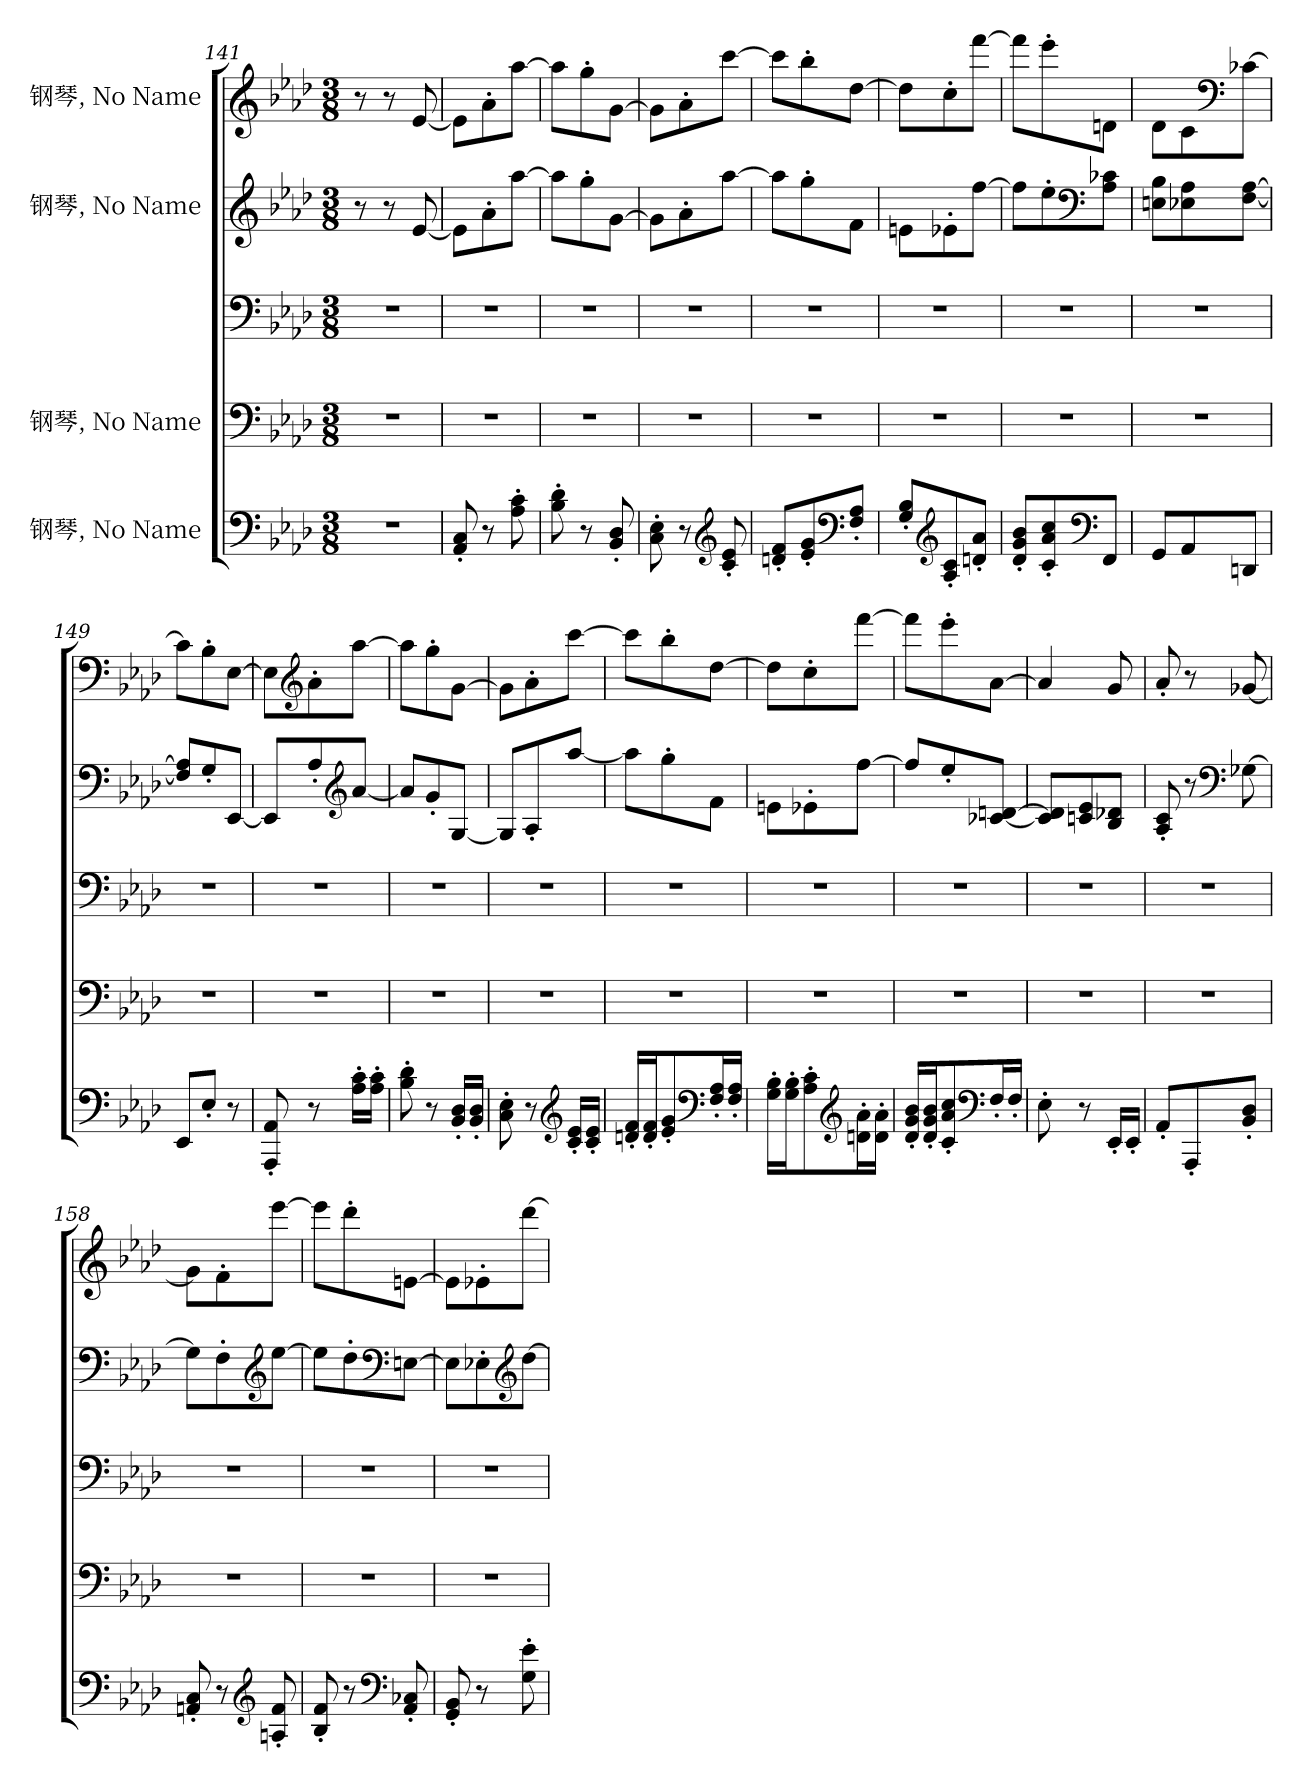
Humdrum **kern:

**kern	**kern	**kern	**kern	**kern
*part4	*part3	*part3	*part2	*part1
*staff5	*staff4	*staff3	*staff2	*staff1
*I"钢琴, No Name	*I"钢琴, No Name	*	*I"钢琴, No Name	*I"钢琴, No Name
*clefF4	*clefF4	*clefF4	*clefG2	*clefG2
*k[b-e-a-d-]	*k[b-e-a-d-]	*k[b-e-a-d-]	*k[b-e-a-d-]	*k[b-e-a-d-]
*M3/8	*M3/8	*M3/8	*M3/8	*M3/8
=141	=141	=141	=141	=141
4.r	4.r	4.r	8r	8r
.	.	.	8r	8r
*	*	*	*	*MM62
.	.	.	[8e-/	[8e-/
=142	=142	=142	=142	=142
8AA-/' 8C/'	4.r	4.r	8e-\L]	8e-\L]
8r	.	.	8a-'\	8a-'\
8A-\' 8c\'	.	.	[8aa-\J	[8aa-\J
!!LO:PB:g=z
=143	=143	=143	=143	=143
8B-\' 8d-\'	4.r	4.r	8aa-\L]	8aa-\L]
8r	.	.	8gg'\	8gg'\
8BB-/' 8D-/'	.	.	[8g\J	[8g\J
=144	=144	=144	=144	=144
8C\' 8E-\'	4.r	4.r	8g\L]	8g\L]
8r	.	.	8a-'\	8a-'\
*clefG2	*	*	*	*
8c/' 8e-/'	.	.	[8aa-\J	[8ccc\J
=145	=145	=145	=145	=145
8dn/' 8f/'L	4.r	4.r	8aa-\L]	8ccc\L]
8e-/' 8g/'	.	.	8gg'\	8bb-'\
*clefF4	*	*	*	*
8F/' 8A-/'J	.	.	8f\J	[8dd-\J
=146	=146	=146	=146	=146
8G/' 8B-/'L	4.r	4.r	8en\L	8dd-\L]
*clefG2	*	*	*	*
8A-/' 8c/'	.	.	8e-X'\	8cc'\
8dn/' 8a-/'J	.	.	[8ff\J	[8fff\J
=147	=147	=147	=147	=147
8d-/' 8g/' 8b-/'L	4.r	4.r	8ff\L]	8fff\L]
8c/' 8a-/' 8cc/'	.	.	8ee-'\	8eee-'\
*clefF4	*	*	*clefF4	*
8FF/J	.	.	8A-\ 8c-X\J	8dn\J
=148	=148	=148	=148	=148
8GG/L	4.r	4.r	8En\ 8B-\L	8d-\L
8AA-/	.	.	8E-X\ 8A-\	8c\
*	*	*	*	*clefF4
8DDn/J	.	.	[8F\ [8A-\J	[8c-X\J
!!LO:LB:g=z
=149	=149	=149	=149	=149
8EE-/L	4.r	4.r	8F/] 8A-/]L	8c-\L]
8E-'/J	.	.	8G'/	8B-'\
*	*	*	*	*MM62
8r	.	.	[8EE-/J	[8E-\J
=150	=150	=150	=150	=150
8AAA-/' 8AA-/'	4.r	4.r	8EE-/L]	8E-\L]
*	*	*	*	*clefG2
8r	.	.	8A-'/	8a-'\
*	*	*	*clefG2	*
16A-\' 16c\'LL	.	.	[8a-/J	[8aa-\J
16A-\' 16c\'JJ	.	.	.	.
=151	=151	=151	=151	=151
8B-\' 8d-\'	4.r	4.r	8a-/L]	8aa-\L]
8r	.	.	8g'/	8gg'\
16BB-/' 16D-/'LL	.	.	[8G/J	[8g\J
16BB-/' 16D-/'JJ	.	.	.	.
=152	=152	=152	=152	=152
8C\' 8E-\'	4.r	4.r	8G/L]	8g\L]
8r	.	.	8A-'/	8a-'\
*clefG2	*	*	*	*
16c/' 16e-/'LL	.	.	[8aa-/J	[8ccc\J
16c/' 16e-/'JJ	.	.	.	.
=153	=153	=153	=153	=153
16dn/' 16f/'LL	4.r	4.r	8aa-\L]	8ccc\L]
16d/' 16f/'J	.	.	.	.
8e-/' 8g/'	.	.	8gg'\	8bb-'\
*clefF4	*	*	*	*
16F/' 16A-/'L	.	.	8f\J	[8dd-\J
16F/' 16A-/'JJ	.	.	.	.
=154	=154	=154	=154	=154
16G\' 16B-\'LL	4.r	4.r	8en\L	8dd-\L]
16G\' 16B-\'J	.	.	.	.
8A-\' 8c\'	.	.	8e-X'\	8cc'\
*clefG2	*	*	*	*
16dn\' 16a-\'L	.	.	[8ff\J	[8fff\J
16d\' 16a-\'JJ	.	.	.	.
!!LO:PB:g=z
=155	=155	=155	=155	=155
16d-/' 16g/' 16b-/'LL	4.r	4.r	8ff/L]	8fff\L]
16d-/' 16g/' 16b-/'J	.	.	.	.
8c/' 8a-/' 8cc/'	.	.	8ee-'/	8eee-'\
*clefF4	*	*	*	*
*	*	*	*	*MM62
16F'/L	.	.	[8c-X/ [8dn/J	[8a-\J
16F'/JJ	.	.	.	.
=156	=156	=156	=156	=156
8E-'\	4.r	4.r	8c-/] 8d/]L	4a-/]
8r	.	.	8cn/ 8e-/	.
16EE-'/LL	.	.	8B-/ 8d-X/J	8g/
16EE-'/JJ	.	.	.	.
=157	=157	=157	=157	=157
8AA-'/L	4.r	4.r	8A-/' 8c/'	8a-'/
8AAA-'/	.	.	8r	8r
*	*	*	*clefF4	*
*	*	*	*	*MM62
8BB-/' 8D-/'J	.	.	[8G-X\	[8g-X/
=158	=158	=158	=158	=158
8AAn/' 8C/'	4.r	4.r	8G-\L]	8g-\L]
8r	.	.	8F'\	8f'\
*clefG2	*	*	*clefG2	*
8An/' 8f/'	.	.	[8ee-\J	[8eee-\J
=159	=159	=159	=159	=159
8B-/' 8f/'	4.r	4.r	8ee-\L]	8eee-\L]
8r	.	.	8dd-'\	8ddd-'\
*clefF4	*	*	*clefF4	*
8AA-/' 8C-X/'	.	.	[8En\J	[8en\J
!!LO:LB:g=z
=160	=160	=160	=160	=160
8GG/' 8BB-/'	4.r	4.r	8E\L]	8e\L]
8r	.	.	8E-X'\	8e-X'\
*	*	*	*clefG2	*
8G\' 8e-\'	.	.	[8dd-\J	[8ddd-\J
=	=	=	=	=
*-	*-	*-	*-	*-
